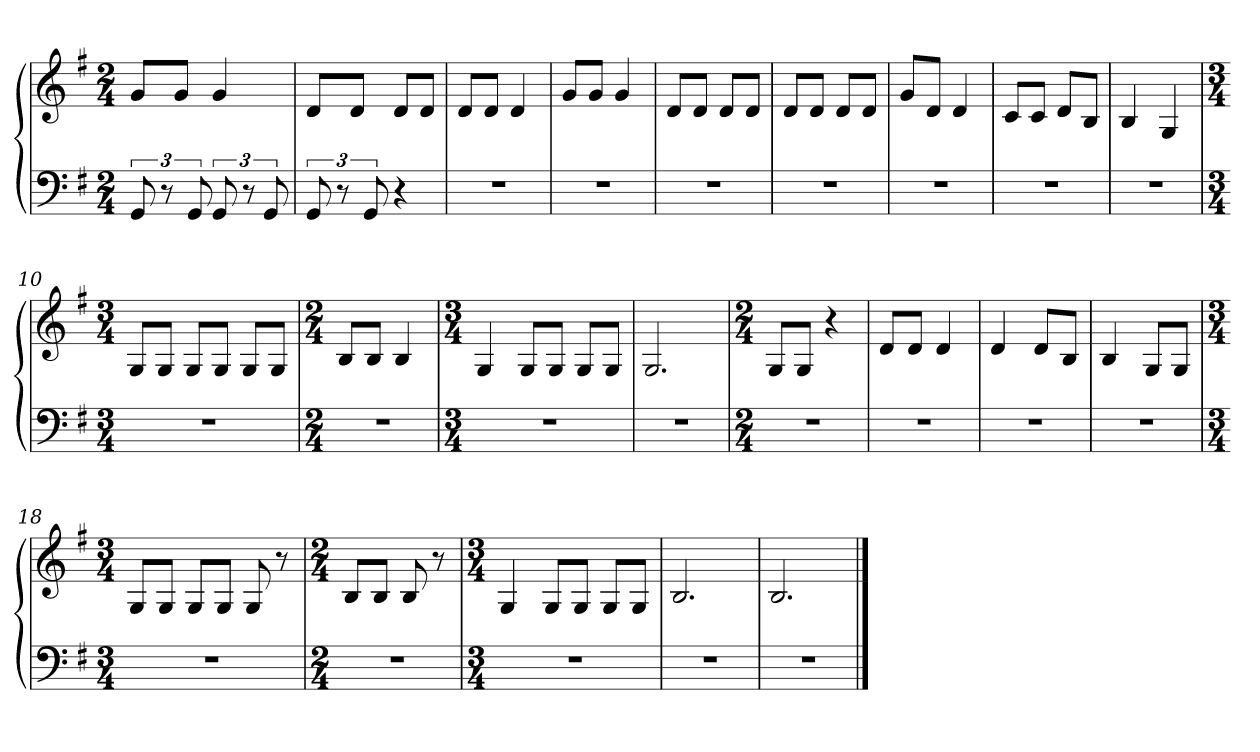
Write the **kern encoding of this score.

**kern	**kern
*part1	*part1
*staff2	*staff1
*clefF4	*clefG2
*k[f#]	*k[f#]
*M2/4	*M2/4
=1	=1
12GG/	8g/L
12r	.
.	8g/J
12GG/	.
12GG/	4g/
12r	.
12GG/	.
=2	=2
12GG/	8d/L
12r	.
.	8d/J
12GG/	.
4r	8d/L
.	8d/J
=3	=3
2r	8d/L
.	8d/J
.	4d/
=4	=4
2r	8g/L
.	8g/J
.	4g/
=5	=5
2r	8d/L
.	8d/J
.	8d/L
.	8d/J
=6	=6
2r	8d/L
.	8d/J
.	8d/L
.	8d/J
=7	=7
2r	8g/L
.	8d/J
.	4d/
=8	=8
2r	8c/L
.	8c/J
.	8d/L
.	8B/J
=9	=9
2r	4B/
.	4G/
=10	=10
*M3/4	*M3/4
2.r	8G/L
.	8G/J
.	8G/L
.	8G/J
.	8G/L
.	8G/J
=11	=11
*M2/4	*M2/4
2r	8B/L
.	8B/J
.	4B/
=12	=12
*M3/4	*M3/4
2.r	4G/
.	8G/L
.	8G/J
.	8G/L
.	8G/J
=13	=13
2.r	2.G/
=14	=14
*M2/4	*M2/4
2r	8G/L
.	8G/J
.	4r
=15	=15
2r	8d/L
.	8d/J
.	4d/
=16	=16
2r	4d/
.	8d/L
.	8B/J
=17	=17
2r	4B/
.	8G/L
.	8G/J
=18	=18
*M3/4	*M3/4
2.r	8G/L
.	8G/J
.	8G/L
.	8G/J
.	8G/
.	8r
=19	=19
*M2/4	*M2/4
2r	8B/L
.	8B/J
.	8B/
.	8r
=20	=20
*M3/4	*M3/4
2.r	4G/
.	8G/L
.	8G/J
.	8G/L
.	8G/J
=21	=21
2.r	2.B/
=22	=22
2.r	2.B/
==	==
*-	*-
